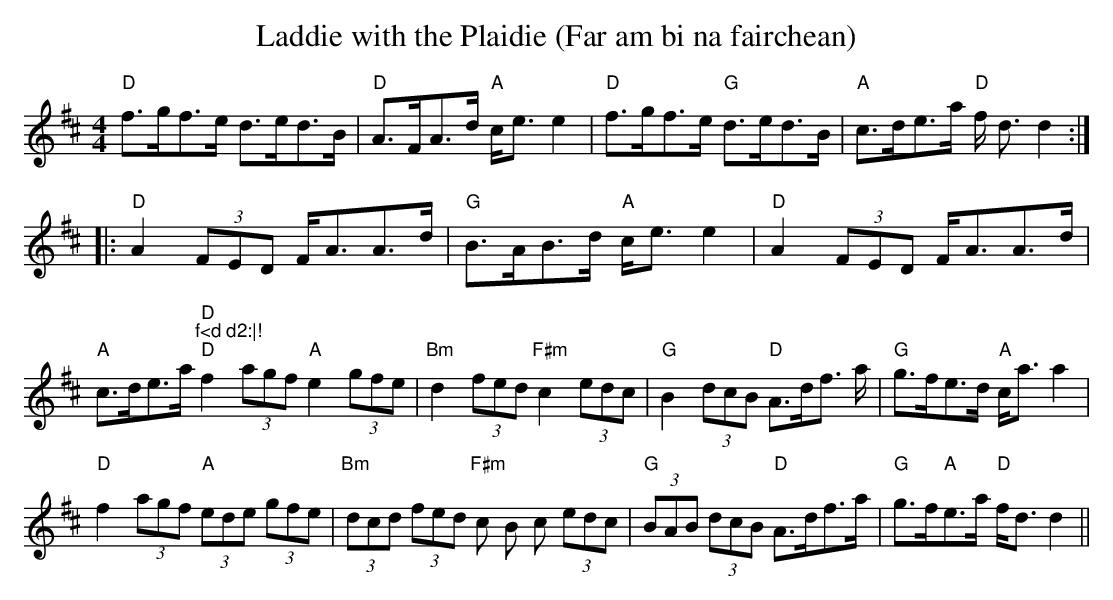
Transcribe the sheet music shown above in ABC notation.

X:1
T:Laddie with the Plaidie (Far am bi na fairchean)
M:4/4
L:1/8
K:D
"D"f>gf>e d>ed>B|"D"A>FA>d "A"c<e e2|"D"f>gf>e "G"d>ed>B|"A"c>de>a "D"f<
d d2:|!
|:"D"A2 (3FED F<AA>d|"G"B>AB>d "A"c<e e2|"D"A2 (3FED F<AA>d|"A"c>de>a "D
"f<d d2:|!
"D"f2 (3agf "A"e2 (3gfe|"Bm"d2 (3fed "F#m"c2 (3edc|"G"B2 (3dcB "D"A>df
>a|
"G"g>fe>d "A"c<a a2|!"D"f2 (3agf "A"(3ede (3gfe|"Bm"(3dcd (3fed "F#m"(3c
B
c
(3edc|
"G"(3BAB (3dcB "D"A>df>a|"G"g>f"A"e>a "D"f<d d2||
